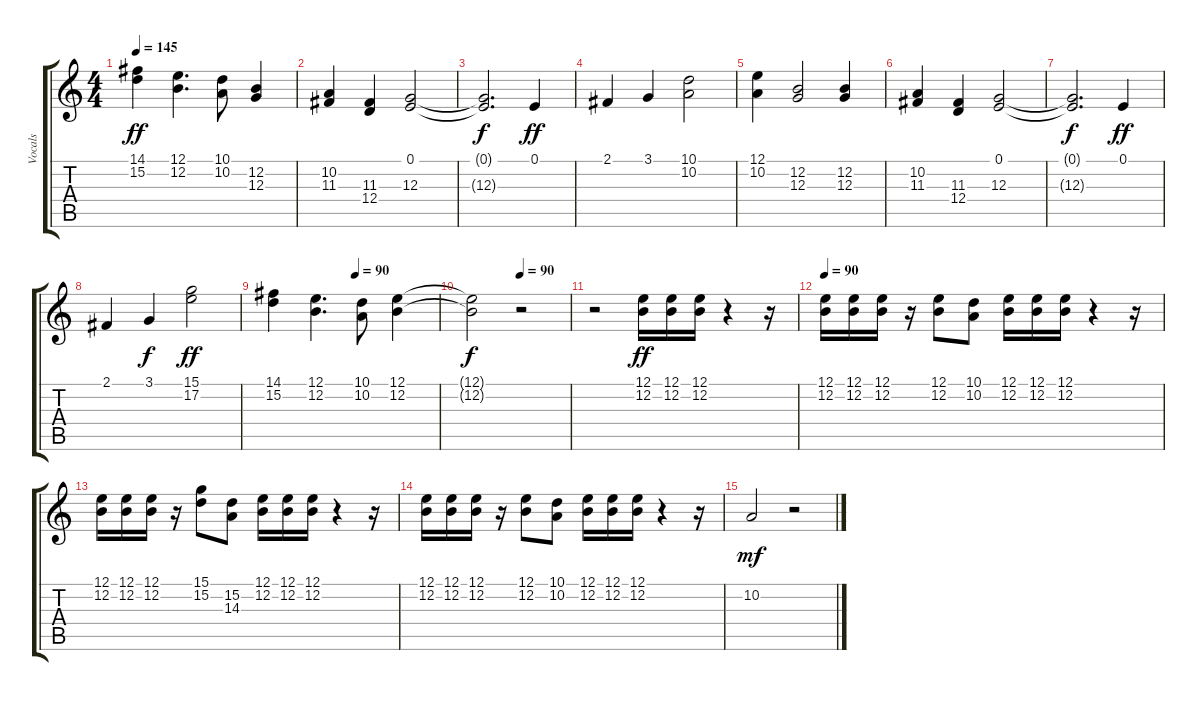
\track ("Vocals" "Vocals") {instrument lead3calliope}
\staff {score tabs}
\tuning (E4 B3 G3 D3 A2 E2) {hide}
\ts (4 4)
\tempo 145
\clef g2
\ks c
(14.1 15.2).4{dy ff} (12.1 12.2).4{d} (10.1 10.2).8 (12.2 12.3).4 |
(10.2 11.3).4 (11.3 12.4).4 (0.1 12.3).2 |
(0.1{t} 12.3{t}).2{d dy f} 0.1.4{dy ff} |
2.1.4 3.1.4 (10.1 10.2).2 |
(12.1 10.2).4 (12.2 12.3).2 (12.2 12.3).4 |
(10.2 11.3).4 (11.3 12.4).4 (0.1 12.3).2 |
(0.1{t} 12.3{t}).2{d dy f} 0.1.4{dy ff} |
2.1.4 3.1.4{dy f} (15.1 17.2).2{dy ff} |
\tempo (90 0.5)
(14.1 15.2).4 (12.1 12.2).4{d} (10.1 10.2).8 (12.1 12.2).4 |
\tempo (90 0.5)
(12.1{t} 12.2{t}).2{dy f} r.2 |
r.2 (12.1 12.2).16{dy ff} (12.1 12.2).16 (12.1 12.2).16 r.4 r.16 |
\tempo 90
(12.1 12.2).16 (12.1 12.2).16 (12.1 12.2).16 r.16 (12.1 12.2).8 (10.1 10.2).8 (12.1 12.2).16 (12.1 12.2).16 (12.1 12.2).16 r.4 r.16 |
(12.1 12.2).16 (12.1 12.2).16 (12.1 12.2).16 r.16 (15.1 15.2).8 (15.2 14.3).8 (12.1 12.2).16 (12.1 12.2).16 (12.1 12.2).16 r.4 r.16 |
(12.1 12.2).16 (12.1 12.2).16 (12.1 12.2).16 r.16 (12.1 12.2).8 (10.1 10.2).8 (12.1 12.2).16 (12.1 12.2).16 (12.1 12.2).16 r.4 r.16 |
10.2.2{dy mf} r.2
